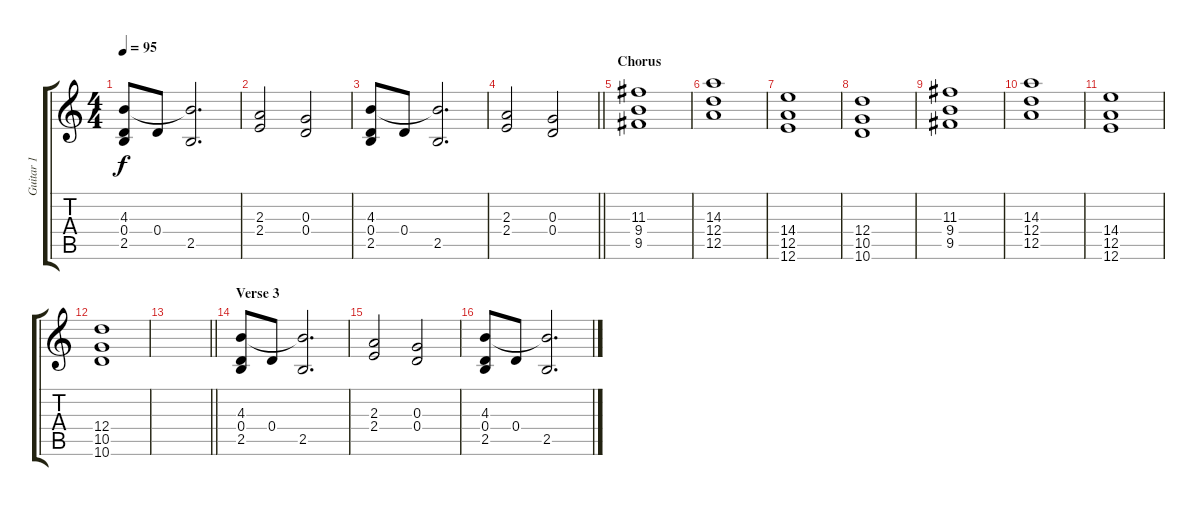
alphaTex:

\track ("Guitar 1" "Guitar 1") {instrument acousticguitarsteel}
\staff {score tabs}
\tuning (E4 B3 G3 D3 A2 E2) {hide}
\ts (4 4)
\tempo 95
\clef g2
\ks c
(4.3 0.4 2.5).8{dy f} 0.4.8 (4.3{t} 2.5).2{d} |
(2.3 2.4).2 (0.3 0.4).2 |
(4.3 0.4 2.5).8 0.4.8 (4.3{t} 2.5).2{d} |
\barLineRight lightlight
(2.3 2.4).2 (0.3 0.4).2 |
\section ("" "Chorus")
(11.3 9.4 9.5).1 |
(14.3 12.4 12.5).1 |
(14.4 12.5 12.6).1 |
(12.4 10.5 10.6).1 |
(11.3 9.4 9.5).1 |
(14.3 12.4 12.5).1 |
(14.4 12.5 12.6).1 |
(12.4 10.5 10.6).1 |
\barLineRight lightlight
|
\section ("" "Verse 3")
(4.3 0.4 2.5).8 0.4.8 (4.3{t} 2.5).2{d} |
(2.3 2.4).2 (0.3 0.4).2 |
(4.3 0.4 2.5).8 0.4.8 (4.3{t} 2.5).2{d}
